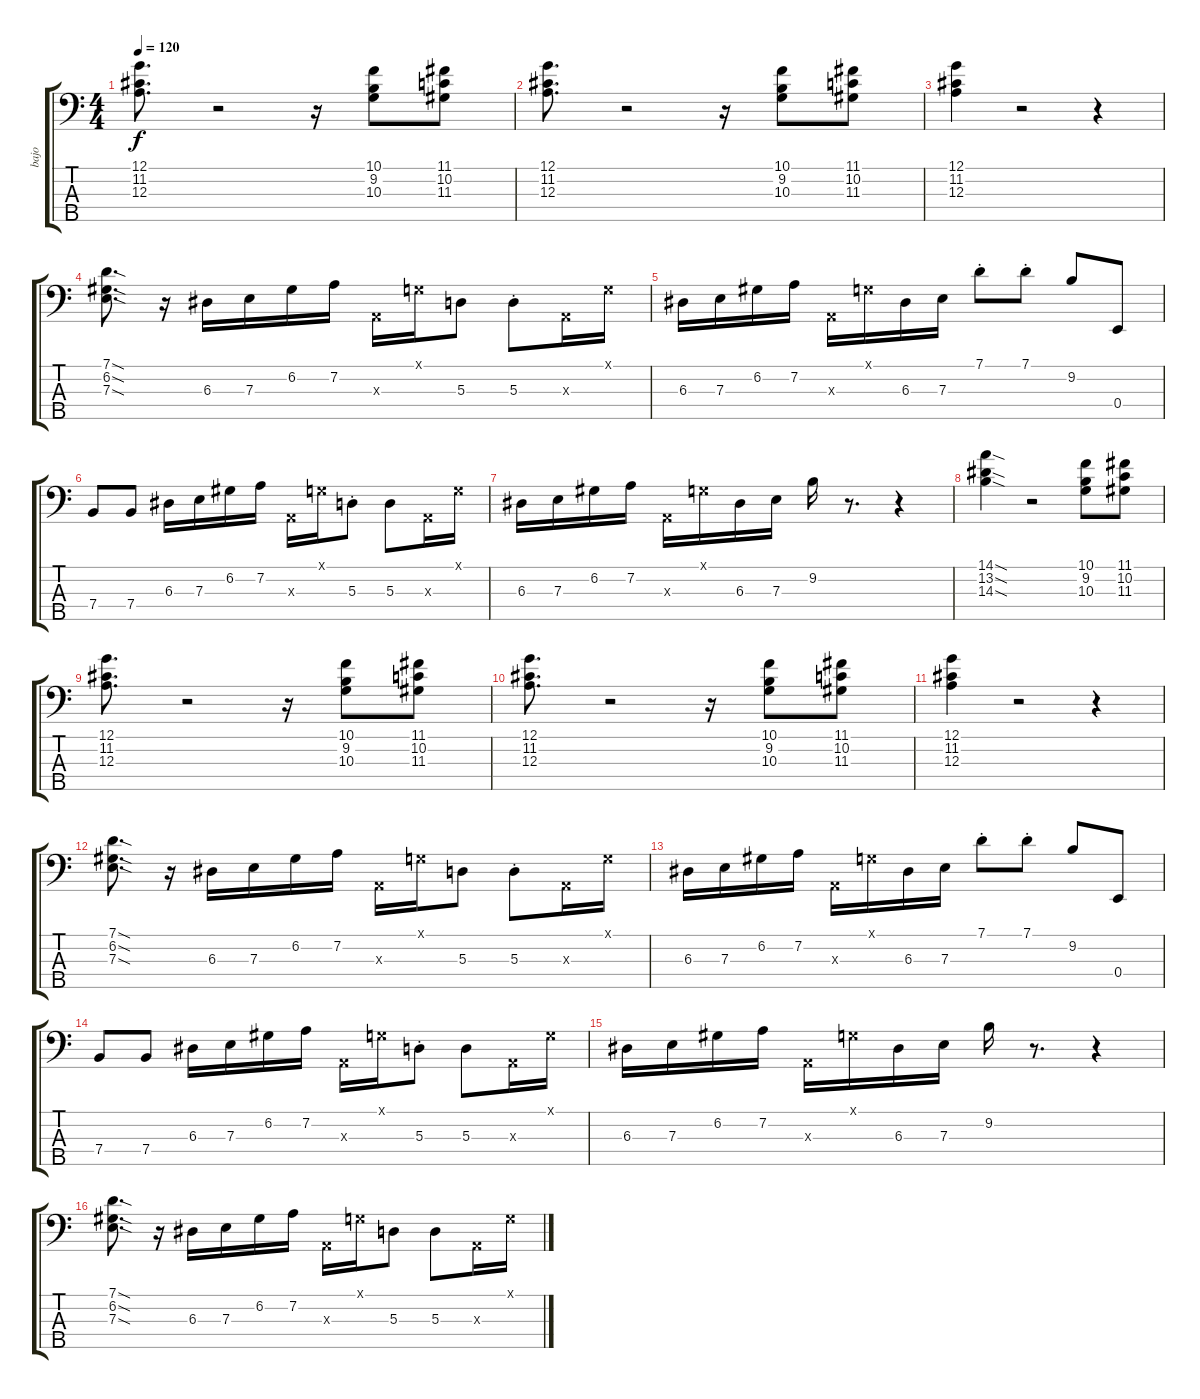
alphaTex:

\track ("bajo" "bajo") {instrument slapbass1}
\staff {score tabs}
\tuning (G2 D2 A1 E1 B0) {hide}
\ts (4 4)
\tempo 120
\clef f4
\ks c
(12.1 11.2 12.3).8{d dy f} r.2 r.16 (10.1 9.2 10.3).8 (11.1 10.2 11.3).8 |
(12.1 11.2 12.3).8{d} r.2 r.16 (10.1 9.2 10.3).8 (11.1 10.2 11.3).8 |
(12.1 11.2 12.3).4 r.2 r.4 |
(7.1{sod} 6.2{sod} 7.3{sod}).8{d} r.16 6.3.16 7.3.16 6.2.16 7.2.16 0.3{x}.16 0.1{x}.16 5.3.8 5.3{st}.8 0.3{x}.16 0.1{x}.16 |
6.3.16 7.3.16 6.2.16 7.2.16 0.3{x}.16 0.1{x}.16 6.3.16 7.3.16 7.1{st}.8 7.1{st}.8 9.2.8 0.4.8 |
7.4.8 7.4.8 6.3.16 7.3.16 6.2.16 7.2.16 0.3{x}.16 0.1{x}.16 5.3{st}.8 5.3.8 0.3{x}.16 0.1{x}.16 |
6.3.16 7.3.16 6.2.16 7.2.16 0.3{x}.16 0.1{x}.16 6.3.16 7.3.16 9.2.16 r.8{d} r.4 |
(14.1{sod} 13.2{sod} 14.3{sod}).4 r.2 (10.1 9.2 10.3).8 (11.1 10.2 11.3).8 |
(12.1 11.2 12.3).8{d} r.2 r.16 (10.1 9.2 10.3).8 (11.1 10.2 11.3).8 |
(12.1 11.2 12.3).8{d} r.2 r.16 (10.1 9.2 10.3).8 (11.1 10.2 11.3).8 |
(12.1 11.2 12.3).4 r.2 r.4 |
(7.1{sod} 6.2{sod} 7.3{sod}).8{d} r.16 6.3.16 7.3.16 6.2.16 7.2.16 0.3{x}.16 0.1{x}.16 5.3.8 5.3{st}.8 0.3{x}.16 0.1{x}.16 |
6.3.16 7.3.16 6.2.16 7.2.16 0.3{x}.16 0.1{x}.16 6.3.16 7.3.16 7.1{st}.8 7.1{st}.8 9.2.8 0.4.8 |
7.4.8 7.4.8 6.3.16 7.3.16 6.2.16 7.2.16 0.3{x}.16 0.1{x}.16 5.3{st}.8 5.3.8 0.3{x}.16 0.1{x}.16 |
6.3.16 7.3.16 6.2.16 7.2.16 0.3{x}.16 0.1{x}.16 6.3.16 7.3.16 9.2.16 r.8{d} r.4 |
(7.1{sod} 6.2{sod} 7.3{sod}).8{d} r.16 6.3.16 7.3.16 6.2.16 7.2.16 0.3{x}.16 0.1{x}.16 5.3.8 5.3.8 0.3{x}.16 0.1{x}.16
